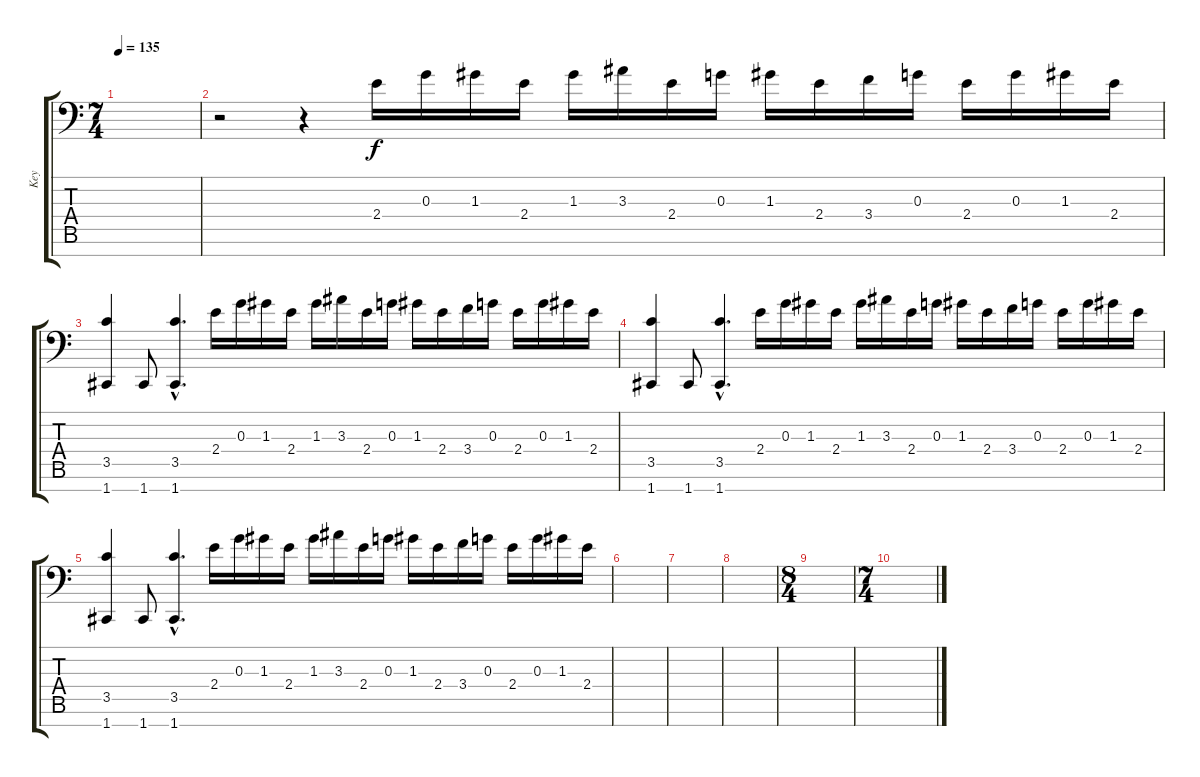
\track ("Key" "Key") {instrument distortionguitar}
\staff {score tabs}
\tuning (E4 B3 G3 D3 A2 E2 C-1) {hide}
\ts (7 4)
\tempo 135
\clef f4
\ks c
|
r.2 r.4 2.4.16 0.3.16 1.3.16 2.4.16 1.3.16 3.3.16 2.4.16 0.3.16 1.3.16 2.4.16 3.4.16 0.3.16 2.4.16 0.3.16 1.3.16 2.4.16 |
(3.5 1.7).4 1.7.8 (3.5{hac} 1.7{hac}).4{d} 2.4.16 0.3.16 1.3.16 2.4.16 1.3.16 3.3.16 2.4.16 0.3.16 1.3.16 2.4.16 3.4.16 0.3.16 2.4.16 0.3.16 1.3.16 2.4.16 |
(3.5 1.7).4 1.7.8 (3.5{hac} 1.7{hac}).4{d} 2.4.16 0.3.16 1.3.16 2.4.16 1.3.16 3.3.16 2.4.16 0.3.16 1.3.16 2.4.16 3.4.16 0.3.16 2.4.16 0.3.16 1.3.16 2.4.16 |
(3.5 1.7).4 1.7.8 (3.5{hac} 1.7{hac}).4{d} 2.4.16 0.3.16 1.3.16 2.4.16 1.3.16 3.3.16 2.4.16 0.3.16 1.3.16 2.4.16 3.4.16 0.3.16 2.4.16 0.3.16 1.3.16 2.4.16 |
|
|
|
\ts (8 4)
|
\ts (7 4)
